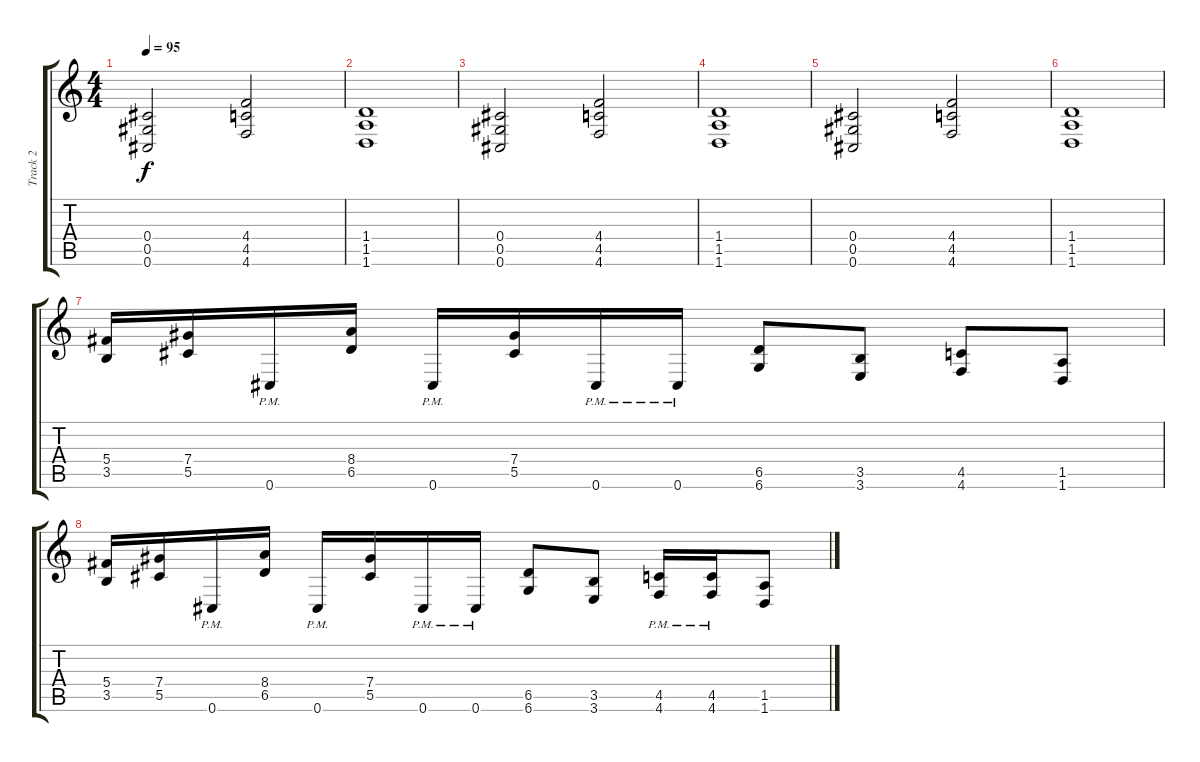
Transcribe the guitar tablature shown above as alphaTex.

\track ("Track 2" "Track 2") {instrument distortionguitar}
\staff {score tabs}
\tuning (Eb4 Bb3 Gb3 Db3 Ab2 Db2) {hide}
\ts (4 4)
\tempo 95
\clef g2
\ks c
(0.4 0.5 0.6).2{dy f} (4.4 4.5 4.6).2 |
(1.4 1.5 1.6).1 |
(0.4 0.5 0.6).2 (4.4 4.5 4.6).2 |
(1.4 1.5 1.6).1 |
(0.4 0.5 0.6).2 (4.4 4.5 4.6).2 |
(1.4 1.5 1.6).1 |
(5.4 3.5).16 (7.4 5.5).16 0.6{pm}.16 (8.4 6.5).16 0.6{pm}.16 (7.4 5.5).16 0.6{pm}.16 0.6{pm}.16 (6.5 6.6).8 (3.5 3.6).8 (4.5 4.6).8 (1.5 1.6).8 |
(5.4 3.5).16 (7.4 5.5).16 0.6{pm}.16 (8.4 6.5).16 0.6{pm}.16 (7.4 5.5).16 0.6{pm}.16 0.6{pm}.16 (6.5 6.6).8 (3.5 3.6).8 (4.5{pm} 4.6{pm}).16 (4.5{pm} 4.6{pm}).16 (1.5 1.6).8
